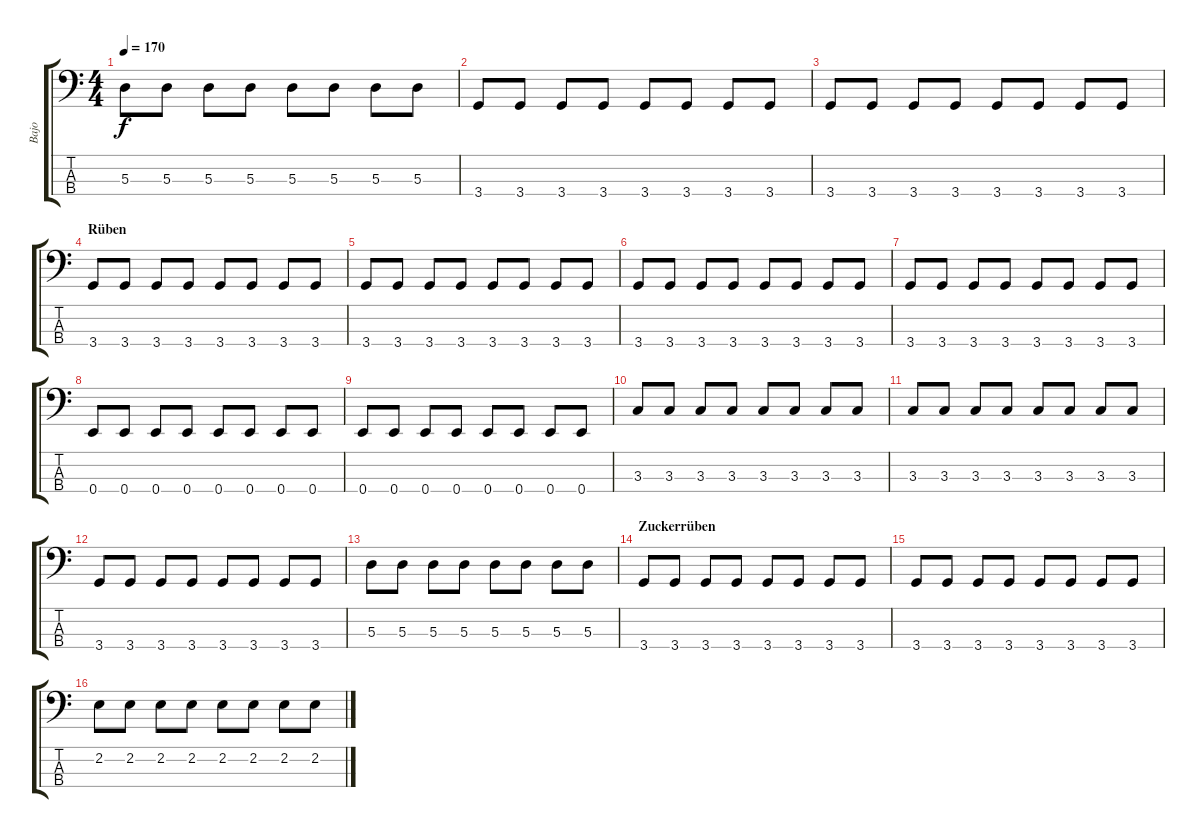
\track ("Bajo" "Bajo") {instrument electricbassfinger}
\staff {score tabs}
\tuning (G2 D2 A1 E1) {hide}
\ts (4 4)
\tempo 170
\clef f4
\ks c
5.3.8{dy f} 5.3.8 5.3.8 5.3.8 5.3.8 5.3.8 5.3.8 5.3.8 |
3.4.8 3.4.8 3.4.8 3.4.8 3.4.8 3.4.8 3.4.8 3.4.8 |
3.4.8 3.4.8 3.4.8 3.4.8 3.4.8 3.4.8 3.4.8 3.4.8 |
\section ("" "Rüben")
3.4.8 3.4.8 3.4.8 3.4.8 3.4.8 3.4.8 3.4.8 3.4.8 |
3.4.8 3.4.8 3.4.8 3.4.8 3.4.8 3.4.8 3.4.8 3.4.8 |
3.4.8 3.4.8 3.4.8 3.4.8 3.4.8 3.4.8 3.4.8 3.4.8 |
3.4.8 3.4.8 3.4.8 3.4.8 3.4.8 3.4.8 3.4.8 3.4.8 |
0.4.8 0.4.8 0.4.8 0.4.8 0.4.8 0.4.8 0.4.8 0.4.8 |
0.4.8 0.4.8 0.4.8 0.4.8 0.4.8 0.4.8 0.4.8 0.4.8 |
3.3.8 3.3.8 3.3.8 3.3.8 3.3.8 3.3.8 3.3.8 3.3.8 |
3.3.8 3.3.8 3.3.8 3.3.8 3.3.8 3.3.8 3.3.8 3.3.8 |
3.4.8 3.4.8 3.4.8 3.4.8 3.4.8 3.4.8 3.4.8 3.4.8 |
5.3.8 5.3.8 5.3.8 5.3.8 5.3.8 5.3.8 5.3.8 5.3.8 |
\section ("" "Zuckerrüben")
3.4.8 3.4.8 3.4.8 3.4.8 3.4.8 3.4.8 3.4.8 3.4.8 |
3.4.8 3.4.8 3.4.8 3.4.8 3.4.8 3.4.8 3.4.8 3.4.8 |
2.2.8 2.2.8 2.2.8 2.2.8 2.2.8 2.2.8 2.2.8 2.2.8
